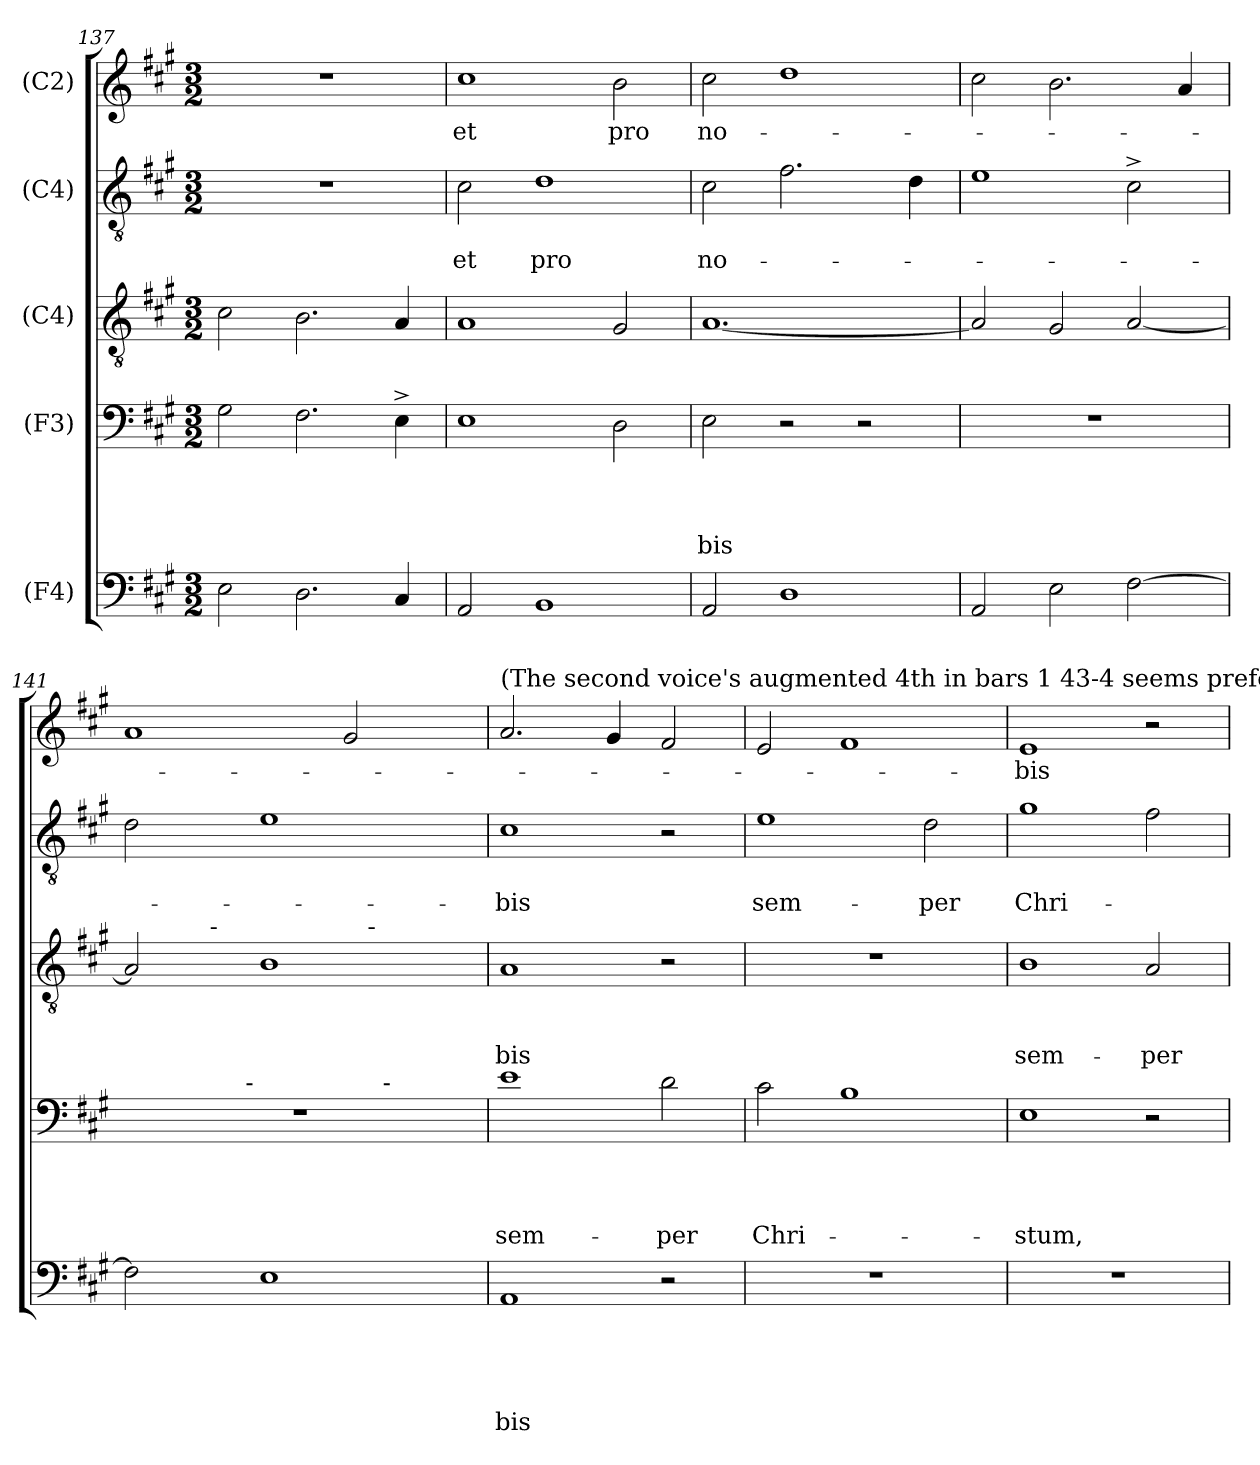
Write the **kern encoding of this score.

**kern	**text	**text	**text	**text	**text	**kern	**text	**text	**text	**text	**kern	**text	**text	**text	**kern	**text	**text	**kern	**text
*part5	*part5	*part5	*part5	*part5	*part5	*part4	*part4	*part4	*part4	*part4	*part3	*part3	*part3	*part3	*part2	*part2	*part2	*part1	*part1
*staff5	*staff5	*staff5	*staff5	*staff5	*staff5	*staff4	*staff4	*staff4	*staff4	*staff4	*staff3	*staff3	*staff3	*staff3	*staff2	*staff2	*staff2	*staff1	*staff1
*I"(F4)	*	*	*	*	*	*I"(F3)	*	*	*	*	*I"(C4)	*	*	*	*I"(C4)	*	*	*I"(C2)	*
*clefF4	*	*	*	*	*	*clefF4	*	*	*	*	*clefGv2	*	*	*	*clefGv2	*	*	*clefG2	*
*k[f#c#g#]	*	*	*	*	*	*k[f#c#g#]	*	*	*	*	*k[f#c#g#]	*	*	*	*k[f#c#g#]	*	*	*k[f#c#g#]	*
*A:	*	*	*	*	*	*A:	*	*	*	*	*A:	*	*	*	*A:	*	*	*A:	*
*M3/2	*	*	*	*	*	*M3/2	*	*	*	*	*M3/2	*	*	*	*M3/2	*	*	*M3/2	*
=137	=137	=137	=137	=137	=137	=137	=137	=137	=137	=137	=137	=137	=137	=137	=137	=137	=137	=137	=137
!	!	!	!	!	!	!	!	!	!	!	!	!	!	!	!LO:N:vis=1	!	!	!LO:N:vis=1	!
2E\	.	.	.	.	.	2G#\	.	.	.	.	2c#\	.	.	.	1.r	.	.	1.r	.
2.D\	.	.	.	.	.	2.F#\	.	.	.	.	2.B\	.	.	.	.	.	.	.	.
4C#/	.	.	.	.	.	4E^>\	.	.	.	.	4A/	.	.	.	.	.	.	.	.
=138	=138	=138	=138	=138	=138	=138	=138	=138	=138	=138	=138	=138	=138	=138	=138	=138	=138	=138	=138
!	!	!	!	!	!	!	!	!	!	!	!	!	!	!	!	!	!LO:LY:b	!	!LO:LY:b
2AA/	.	.	.	.	.	1E	.	.	.	.	1A	.	.	.	2c#\	.	et	1cc#	et
!	!	!	!	!	!	!	!	!	!	!	!	!	!	!	!	!	!LO:LY:b	!	!
1BB	.	.	.	.	.	.	.	.	.	.	.	.	.	.	1d	.	pro	.	.
!	!	!	!	!	!	!	!	!	!	!	!	!	!	!	!	!	!	!	!LO:LY:b
.	.	.	.	.	.	2D\	.	.	.	.	2G#/	.	.	.	.	.	.	2b\	pro
=139	=139	=139	=139	=139	=139	=139	=139	=139	=139	=139	=139	=139	=139	=139	=139	=139	=139	=139	=139
!	!	!	!	!	!	!	!	!	!	!LO:LY:b	!	!	!	!	!	!	!LO:LY:b	!	!LO:LY:b
2AA/	.	.	.	.	.	2E\	.	.	.	-bis	[<1.A	.	.	.	2c#\	.	no-	2cc#\	no-
1D	.	.	.	.	.	2r	.	.	.	.	.	.	.	.	2.f#\	.	.	1dd	.
.	.	.	.	.	.	2r	.	.	.	.	.	.	.	.	.	.	.	.	.
.	.	.	.	.	.	.	.	.	.	.	.	.	.	.	4d\	.	.	.	.
=140	=140	=140	=140	=140	=140	=140	=140	=140	=140	=140	=140	=140	=140	=140	=140	=140	=140	=140	=140
!	!	!	!	!	!	!LO:N:vis=1	!	!	!	!	!	!	!	!	!	!	!	!	!
2AA/	.	.	.	.	.	1.r	.	.	.	.	2A/]	.	.	.	1e	.	.	2cc#\	.
2E\	.	.	.	.	.	.	.	.	.	.	2G#/	.	.	.	.	.	.	2.b\	.
[<2F#\	.	.	.	.	.	.	.	.	.	.	[<2A/	.	.	.	2c#^>\	.	.	.	.
.	.	.	.	.	.	.	.	.	.	.	.	.	.	.	.	.	.	4a/	.
!!LO:LB:g=z
=141	=141	=141	=141	=141	=141	=141	=141	=141	=141	=141	=141	=141	=141	=141	=141	=141	=141	=141	=141
!	!	!	!	!	!	!LO:N:vis=1	!	!	!	!	!	!	!	!	!	!	!	!	!
*	*	*	*	*	*	*^	*	*	*	*	*^	*	*	*	*	*	*	*	*
*	*	*	*	*	*	*	*^	*	*	*	*	*	*^	*	*	*	*	*	*	*	*
2F#\]	.	.	.	.	.	1.r	4...ryy	1ryy	.	.	.	.	2A/]	4ryy	1ryy	.	.	.	2d\	.	.	1a	.
.	.	.	.	.	.	.	.	.	.	.	.	.	.	16.ryy	.	.	.	.	.	.	.	.	.
!	!	!	!	!	!	!	!	!	!	!	!	!	!	!LO:TX:a:t=-	!	!	!	!	!	!	!	!	!
.	.	.	.	.	.	.	.	.	.	.	.	.	.	1ryy	.	.	.	.	.	.	.	.	.
!	!	!	!	!	!	!	!LO:TX:a:t=-	!	!	!	!	!	!	!	!	!	!	!	!	!	!	!	!
.	.	.	.	.	.	.	1ryy	.	.	.	.	.	.	.	.	.	.	.	.	.	.	.	.
1E	.	.	.	.	.	.	.	.	.	.	.	.	1B	.	.	.	.	.	1e	.	.	.	.
.	.	.	.	.	.	.	.	16.ryy	.	.	.	.	.	.	16ryy	.	.	.	.	.	.	2g#/	.
!	!	!	!	!	!	!	!	!	!	!	!	!	!	!	!LO:TX:a:t=-	!	!	!	!	!	!	!	!
.	.	.	.	.	.	.	.	.	.	.	.	.	.	.	4..ryy	.	.	.	.	.	.	.	.
!	!	!	!	!	!	!	!	!LO:TX:a:t=-	!	!	!	!	!	!	!	!	!	!	!	!	!	!	!
.	.	.	.	.	.	.	.	4ryy	.	.	.	.	.	.	.	.	.	.	.	.	.	.	.
.	.	.	.	.	.	.	.	8ryy	.	.	.	.	.	8ryy	.	.	.	.	.	.	.	.	.
.	.	.	.	.	.	.	32ryy	32ryy	.	.	.	.	.	32ryy	.	.	.	.	.	.	.	.	.
=142	=142	=142	=142	=142	=142	=142	=142	=142	=142	=142	=142	=142	=142	=142	=142	=142	=142	=142	=142	=142	=142	=142	=142
!	!	!	!	!	!	!	!	!	!	!	!	!	!	!	!	!	!	!	!	!	!	!LO:TX:a:t=(The second voice's augmented 4th in bars 1 43-4 seems preferable to the harmony otherwise required.)	!
!	!	!	!	!	!LO:LY:b	!	!	!	!	!	!	!LO:LY:b	!	!	!	!	!	!LO:LY:b	!	!	!LO:LY:b	!	!
*	*	*	*	*	*	*v	*v	*v	*	*	*	*	*	*	*	*	*	*	*	*	*	*	*
*	*	*	*	*	*	*	*	*	*	*	*v	*v	*v	*	*	*	*	*	*	*	*
1AA	.	.	.	.	-bis	1e	.	.	.	sem-	1A	.	.	-bis	1c#	.	-bis	2.a/	.
.	.	.	.	.	.	.	.	.	.	.	.	.	.	.	.	.	.	4g#/	.
!	!	!	!	!	!	!	!	!	!	!LO:LY:b	!	!	!	!	!	!	!	!	!
2r	.	.	.	.	.	2d\	.	.	.	-per	2r	.	.	.	2r	.	.	2f#/	.
=143	=143	=143	=143	=143	=143	=143	=143	=143	=143	=143	=143	=143	=143	=143	=143	=143	=143	=143	=143
!LO:N:vis=1	!	!	!	!	!	!	!	!	!	!LO:LY:b	!LO:N:vis=1	!	!	!	!	!	!LO:LY:b	!	!
1.r	.	.	.	.	.	2c#\	.	.	.	Chri-	1.r	.	.	.	1e	.	sem-	2e/	.
.	.	.	.	.	.	1B	.	.	.	.	.	.	.	.	.	.	.	1f#	.
!	!	!	!	!	!	!	!	!	!	!	!	!	!	!	!	!	!LO:LY:b	!	!
.	.	.	.	.	.	.	.	.	.	.	.	.	.	.	2d\	.	-per	.	.
=144	=144	=144	=144	=144	=144	=144	=144	=144	=144	=144	=144	=144	=144	=144	=144	=144	=144	=144	=144
!LO:N:vis=1	!	!	!	!	!	!	!	!	!	!LO:LY:b	!	!	!	!LO:LY:b	!	!	!LO:LY:b	!	!LO:LY:b
1.r	.	.	.	.	.	1E	.	.	.	-stum,	1B	.	.	sem-	1g#	.	Chri-	1e	-bis
!	!	!	!	!	!	!	!	!	!	!	!	!	!	!LO:LY:b	!	!	!	!	!
.	.	.	.	.	.	2r	.	.	.	.	2A/	.	.	-per	2f#\	.	.	2r	.
=	=	=	=	=	=	=	=	=	=	=	=	=	=	=	=	=	=	=	=
*-	*-	*-	*-	*-	*-	*-	*-	*-	*-	*-	*-	*-	*-	*-	*-	*-	*-	*-	*-
